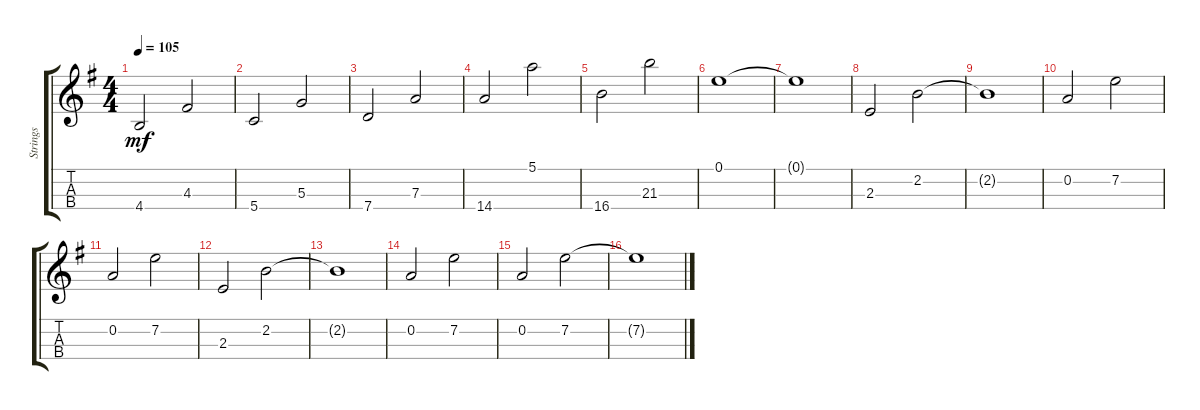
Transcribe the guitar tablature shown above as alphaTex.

\track ("Strings" "Strings") {instrument stringensemble2}
\staff {score tabs}
\tuning (E5 A4 D4 G3) {hide}
\ts (4 4)
\tempo 105
\clef g2
\ks eminor
4.4.2{dy mf} 4.3.2 |
5.4.2 5.3.2 |
7.4.2 7.3.2 |
14.4.2 5.1.2 |
16.4.2 21.3.2 |
0.1.1 |
0.1{t}.1 |
2.3.2 2.2.2 |
2.2{t}.1 |
0.2.2 7.2.2 |
0.2.2 7.2.2 |
2.3.2 2.2.2 |
2.2{t}.1 |
0.2.2 7.2.2 |
0.2.2 7.2.2 |
7.2{t}.1
